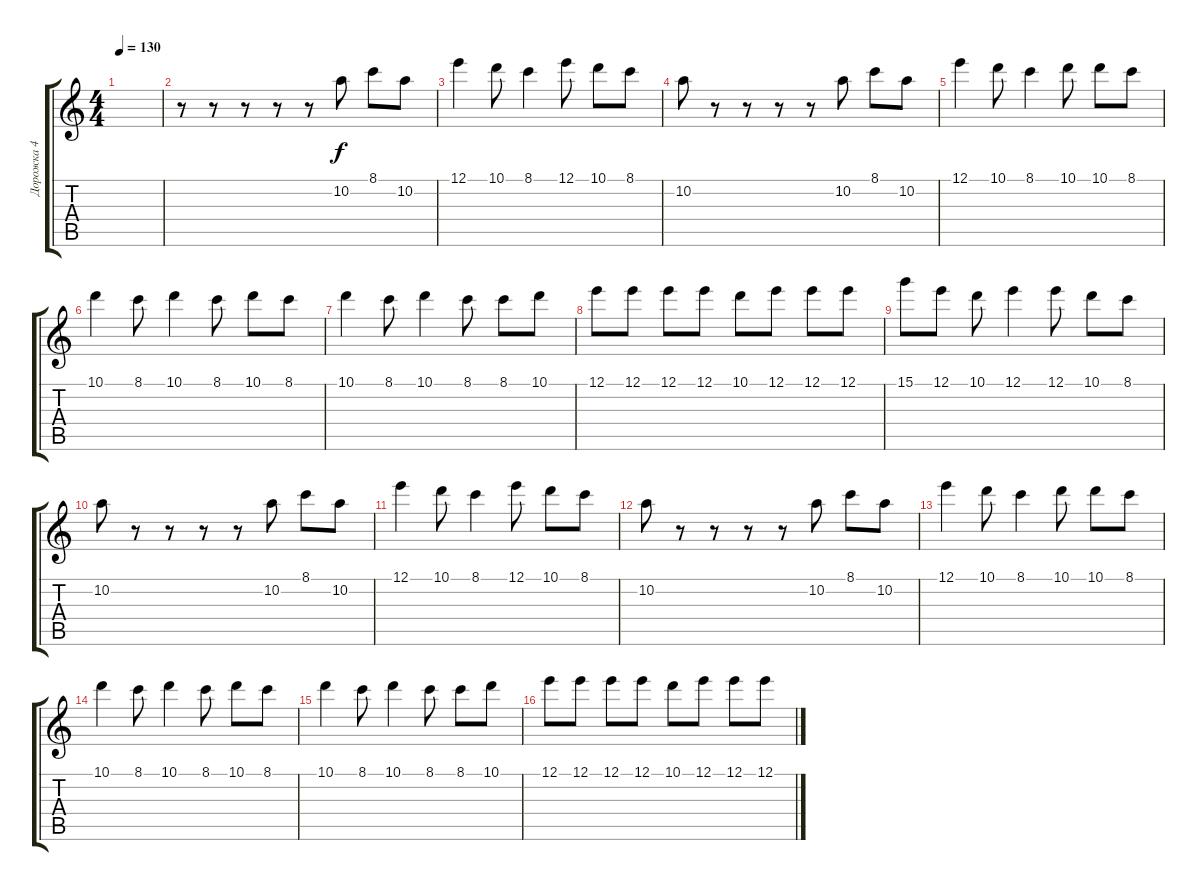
\track ("Дорожка 4" "Дорожка 4") {instrument distortionguitar}
\staff {score tabs}
\tuning (E4 B3 G3 D3 A2 E2) {hide}
\ts (4 4)
\tempo 130
\clef g2
\ks c
|
r.8 r.8 r.8 r.8 r.8 10.2.8 8.1.8 10.2.8 |
12.1.4 10.1.8 8.1.4 12.1.8 10.1.8 8.1.8 |
10.2.8 r.8 r.8 r.8 r.8 10.2.8 8.1.8 10.2.8 |
12.1.4 10.1.8 8.1.4 10.1.8 10.1.8 8.1.8 |
10.1.4 8.1.8 10.1.4 8.1.8 10.1.8 8.1.8 |
10.1.4 8.1.8 10.1.4 8.1.8 8.1.8 10.1.8 |
12.1.8 12.1.8 12.1.8 12.1.8 10.1.8 12.1.8 12.1.8 12.1.8 |
15.1.8 12.1.8 10.1.8 12.1.4 12.1.8 10.1.8 8.1.8 |
10.2.8 r.8 r.8 r.8 r.8 10.2.8 8.1.8 10.2.8 |
12.1.4 10.1.8 8.1.4 12.1.8 10.1.8 8.1.8 |
10.2.8 r.8 r.8 r.8 r.8 10.2.8 8.1.8 10.2.8 |
12.1.4 10.1.8 8.1.4 10.1.8 10.1.8 8.1.8 |
10.1.4 8.1.8 10.1.4 8.1.8 10.1.8 8.1.8 |
10.1.4 8.1.8 10.1.4 8.1.8 8.1.8 10.1.8 |
12.1.8 12.1.8 12.1.8 12.1.8 10.1.8 12.1.8 12.1.8 12.1.8
